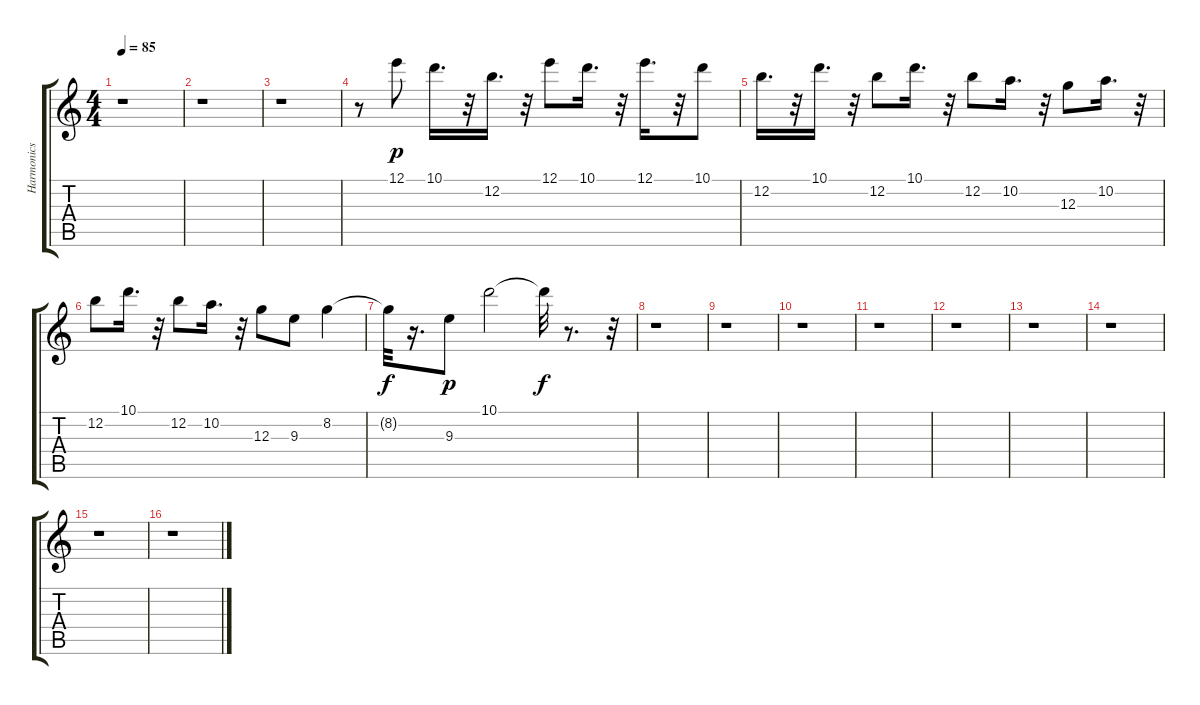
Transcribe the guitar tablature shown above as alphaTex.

\track ("Harmonics" "Harmonics") {instrument guitarharmonics}
\staff {score tabs}
\tuning (E4 B3 G3 D3 A2 E2) {hide}
\ts (4 4)
\tempo 85
\clef g2
\ks c
r.1{dy f} |
r.1 |
r.1 |
r.8 12.1.8{dy p} 10.1.16{d} r.32 12.2.16{d} r.32 12.1.8 10.1.16{d} r.32 12.1.16{d} r.32 10.1.8 |
12.2.16{d} r.32 10.1.16{d} r.32 12.2.8 10.1.16{d} r.32 12.2.8 10.2.16{d} r.32 12.3.8 10.2.16{d} r.32 |
12.2.8 10.1.16{d} r.32 12.2.8 10.2.16{d} r.32 12.3.8 9.3.8 8.2.4 |
8.2{t}.32{dy f} r.16{d} 9.3.8{dy p} 10.1.2 10.1{t}.32{dy f} r.8{d} r.32 |
r.1 |
r.1 |
r.1 |
r.1 |
r.1 |
r.1 |
r.1 |
r.1 |
r.1
